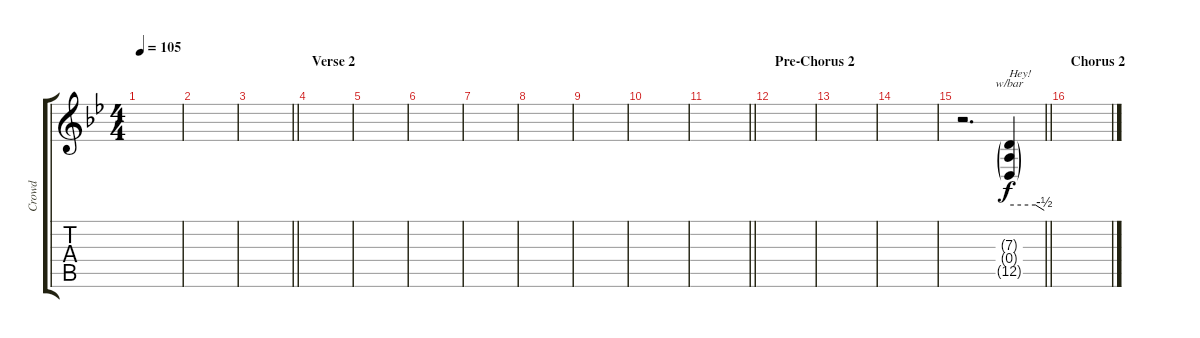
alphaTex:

\track ("Crowd" "Crowd") {instrument applause}
\staff {score tabs}
\tuning (E4 B3 G3 D3 A2 E2) {hide}
\ts (4 4)
\tempo 105
\clef g2
\ks bb
|
|
\barLineRight lightlight
|
\section ("" "Verse 2")
|
|
|
|
|
|
|
\barLineRight lightlight
|
\section ("" "Pre-Chorus 2")
|
|
|
\barLineRight lightlight
r.2{d} (7.3{g} 0.4{g} 12.5{g}).4{tbe (custom default 0 0 45 0 60 -2) txt "Hey!" balance 0 instrument pad7halo} |
\section ("" "Chorus 2")
